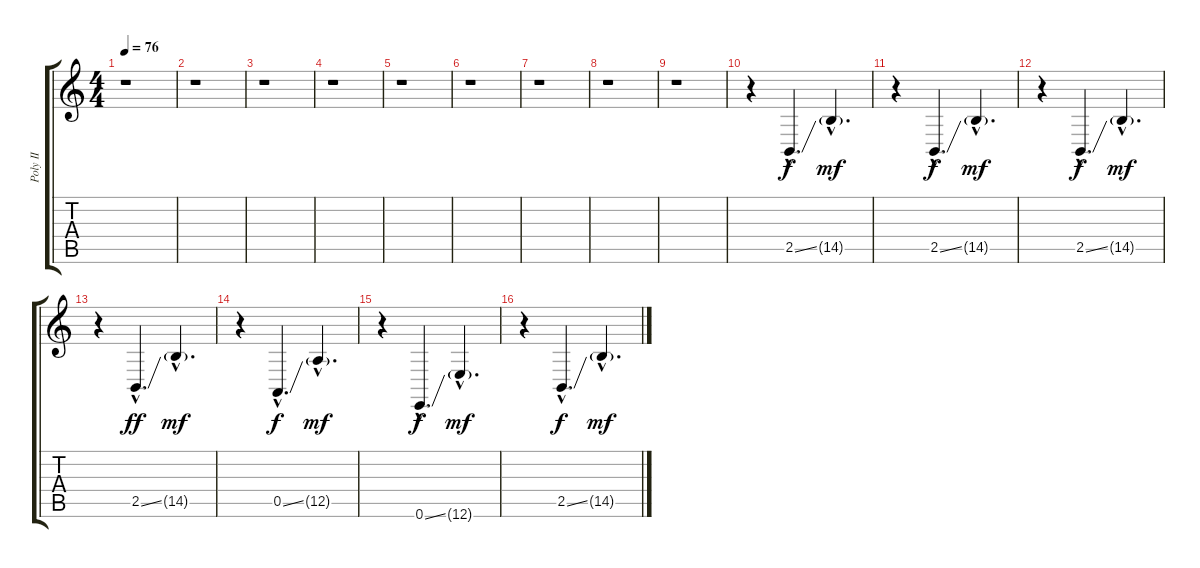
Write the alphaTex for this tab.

\track ("Poly II" "Poly II") {instrument pad3polysynth}
\staff {score tabs}
\tuning (E4 B3 G3 D3 A2 E2) {hide}
\ts (4 4)
\tempo 76
\clef g2
\ks c
r.1{dy f} |
r.1 |
r.1 |
r.1 |
r.1 |
r.1 |
r.1 |
r.1 |
r.1 |
r.4{volume 10 instrument synthbrass2} 2.5{ss hac}.4{d} 14.5{g hac}.4{d dy mf} |
r.4 2.5{ss hac}.4{d dy f} 14.5{g hac}.4{d dy mf} |
r.4 2.5{ss hac}.4{d dy f} 14.5{g hac}.4{d dy mf} |
r.4 2.5{ss hac}.4{d dy ff} 14.5{g hac}.4{d dy mf} |
r.4 0.5{ss hac}.4{d dy f} 12.5{g hac}.4{d dy mf} |
r.4 0.6{ss hac}.4{d dy f} 12.6{g hac}.4{d dy mf} |
r.4 2.5{ss hac}.4{d dy f} 14.5{g hac}.4{d dy mf}
